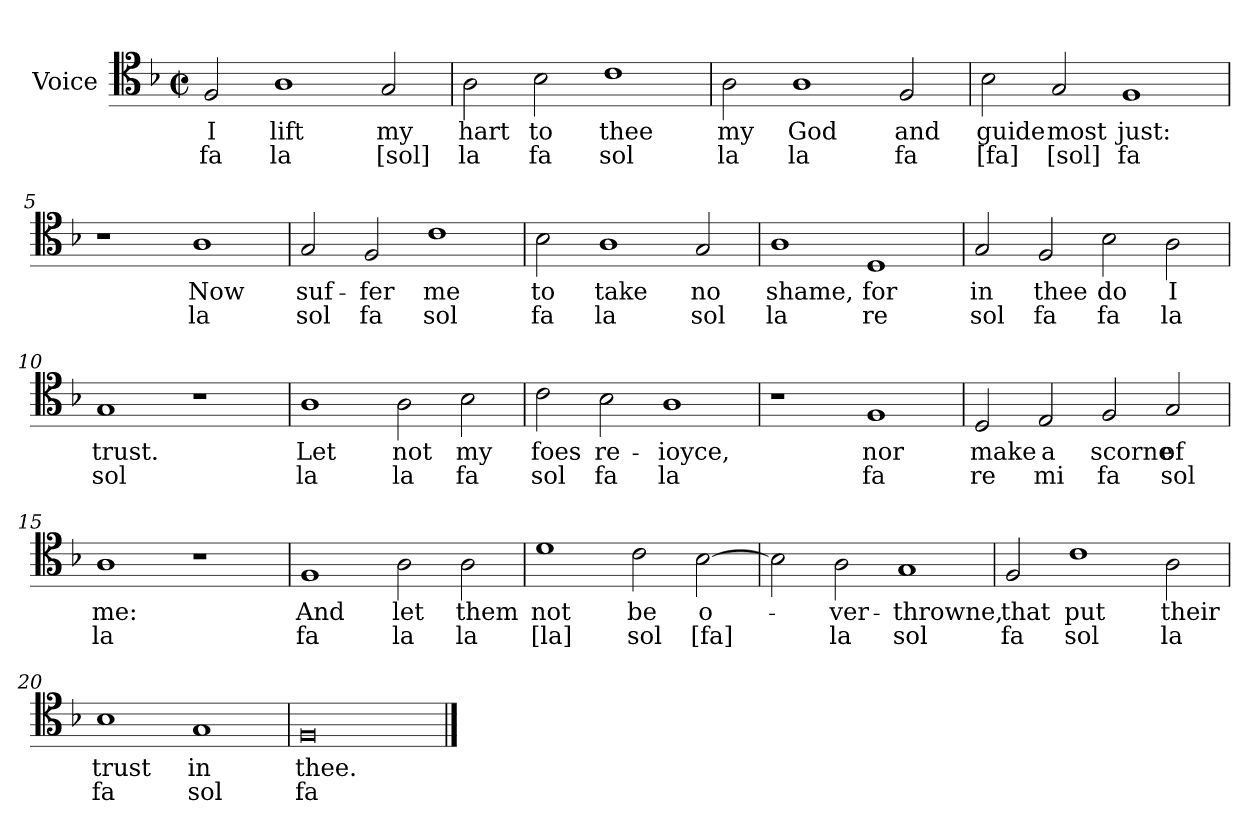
**kern	**text	**text
*part1	*part1	*part1
*staff1	*staff1	*staff1
*I"Voice	*	*
*I'Vo.	*	*
*clefC4	*	*
*k[b-]	*	*
*M4/2	*	*
*met(c|)	*	*
=1	=1	=1
2F/	I	fa
1A	lift	la
2G/	my	[sol]
=2	=2	=2
2A\	hart	la
2B-\	to	fa
1c	thee	sol
=3	=3	=3
2A\	my	la
1A	God	la
2F/	and	fa
=4	=4	=4
2B-\	guide	[fa]
2G/	most	[sol]
1F	just:	fa
=5	=5	=5
1r	.	.
1A	Now	la
=6	=6	=6
2G/	suf-	sol
2F/	-fer	fa
1c	me	sol
=7	=7	=7
2B-\	to	fa
1A	take	la
2G/	no	sol
=8	=8	=8
1A	shame,	la
1D	for	re
=9	=9	=9
2G/	in	sol
2F/	thee	fa
2B-\	do	fa
2A\	I	la
=10	=10	=10
1G	trust.	sol
1r	.	.
=11	=11	=11
1A	Let	la
2A\	not	la
2B-\	my	fa
=12	=12	=12
2c\	foes	sol
2B-\	re-	fa
1A	-ioyce,	la
=13	=13	=13
1r	.	.
1F	nor	fa
=14	=14	=14
2D/	make	re
2E/	a	mi
2F/	scorne	fa
2G/	of	sol
=15	=15	=15
1A	me:	la
1r	.	.
=16	=16	=16
1F	And	fa
2A\	let	la
2A\	them	la
=17	=17	=17
1d	not	[la]
2c\	be	sol
[2B-\	o-	[fa]
=18	=18	=18
2B-\]	.	.
2A\	-ver-	la
1G	-throwne,	sol
=19	=19	=19
2F/	that	fa
1c	put	sol
2A\	their	la
=20	=20	=20
1B-	trust	fa
1G	in	sol
=21	=21	=21
0F	thee.	fa
==	==	==
*-	*-	*-
